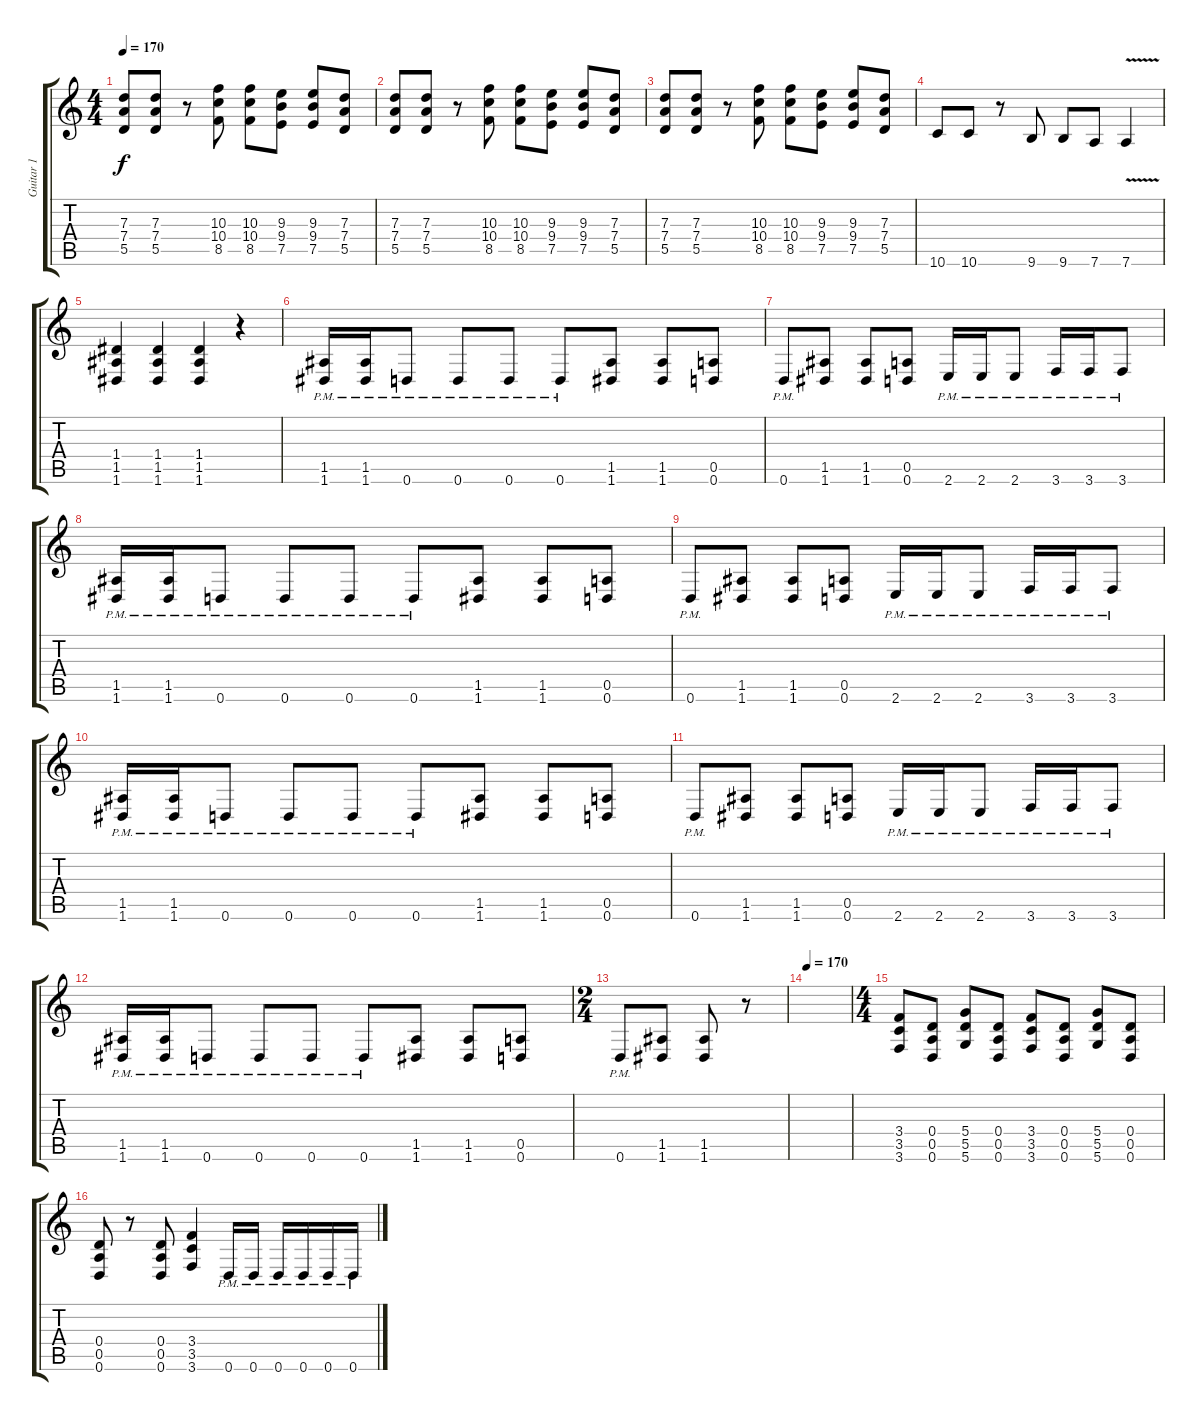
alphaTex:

\track ("Guitar 1" "Guitar 1") {instrument acousticguitarsteel}
\staff {score tabs}
\tuning (E4 B3 G3 D3 A2 D2) {hide}
\ts (4 4)
\tempo 170
\clef g2
\ks c
(7.3 7.4 5.5).8{dy f} (7.3 7.4 5.5).8 r.8 (10.3 10.4 8.5).8 (10.3 10.4 8.5).8 (9.3 9.4 7.5).8 (9.3 9.4 7.5).8 (7.3 7.4 5.5).8 |
(7.3 7.4 5.5).8 (7.3 7.4 5.5).8 r.8 (10.3 10.4 8.5).8 (10.3 10.4 8.5).8 (9.3 9.4 7.5).8 (9.3 9.4 7.5).8 (7.3 7.4 5.5).8 |
(7.3 7.4 5.5).8 (7.3 7.4 5.5).8 r.8 (10.3 10.4 8.5).8 (10.3 10.4 8.5).8 (9.3 9.4 7.5).8 (9.3 9.4 7.5).8 (7.3 7.4 5.5).8 |
10.6.8 10.6.8 r.8 9.6.8 9.6.8 7.6.8 7.6{v}.4 |
(1.4 1.5 1.6).4 (1.4 1.5 1.6).4 (1.4 1.5 1.6).4 r.4 |
(1.5{pm} 1.6{pm}).16 (1.5{pm} 1.6{pm}).16 0.6{pm}.8 0.6{pm}.8 0.6{pm}.8 0.6{pm}.8 (1.5 1.6).8 (1.5 1.6).8 (0.5 0.6).8 |
0.6{pm}.8 (1.5 1.6).8 (1.5 1.6).8 (0.5 0.6).8 2.6{pm}.16 2.6{pm}.16 2.6{pm}.8 3.6{pm}.16 3.6{pm}.16 3.6{pm}.8 |
(1.5{pm} 1.6{pm}).16 (1.5{pm} 1.6{pm}).16 0.6{pm}.8 0.6{pm}.8 0.6{pm}.8 0.6{pm}.8 (1.5 1.6).8 (1.5 1.6).8 (0.5 0.6).8 |
0.6{pm}.8 (1.5 1.6).8 (1.5 1.6).8 (0.5 0.6).8 2.6{pm}.16 2.6{pm}.16 2.6{pm}.8 3.6{pm}.16 3.6{pm}.16 3.6{pm}.8 |
(1.5{pm} 1.6{pm}).16 (1.5{pm} 1.6{pm}).16 0.6{pm}.8 0.6{pm}.8 0.6{pm}.8 0.6{pm}.8 (1.5 1.6).8 (1.5 1.6).8 (0.5 0.6).8 |
0.6{pm}.8 (1.5 1.6).8 (1.5 1.6).8 (0.5 0.6).8 2.6{pm}.16 2.6{pm}.16 2.6{pm}.8 3.6{pm}.16 3.6{pm}.16 3.6{pm}.8 |
(1.5{pm} 1.6{pm}).16 (1.5{pm} 1.6{pm}).16 0.6{pm}.8 0.6{pm}.8 0.6{pm}.8 0.6{pm}.8 (1.5 1.6).8 (1.5 1.6).8 (0.5 0.6).8 |
\ts (2 4)
0.6{pm}.8 (1.5 1.6).8 (1.5 1.6).8 r.8 |
\tempo 170
|
\ts (4 4)
(3.4 3.5 3.6).8 (0.4 0.5 0.6).8 (5.4 5.5 5.6).8 (0.4 0.5 0.6).8 (3.4 3.5 3.6).8 (0.4 0.5 0.6).8 (5.4 5.5 5.6).8 (0.4 0.5 0.6).8 |
(0.4 0.5 0.6).8 r.8 (0.4 0.5 0.6).8 (3.4 3.5 3.6).4 0.6{pm}.16 0.6{pm}.16 0.6{pm}.16 0.6{pm}.16 0.6{pm}.16 0.6{pm}.16
